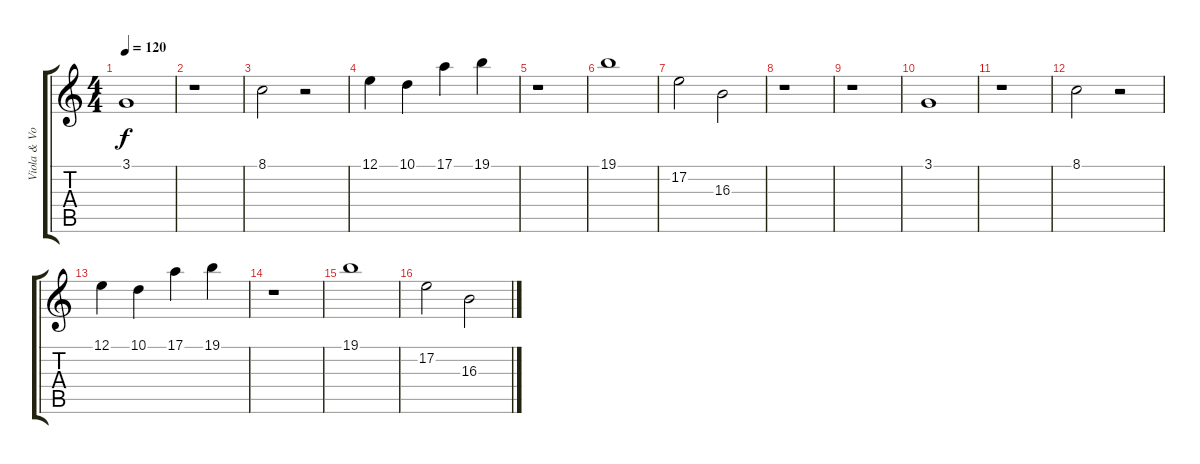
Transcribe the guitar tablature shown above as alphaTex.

\track ("Viola & Voice2" "Viola & Vo") {instrument viola}
\staff {score tabs}
\tuning (E4 B3 G3 D3 A2 E2) {hide}
\ts (4 4)
\tempo 120
\clef g2
\ks c
3.1.1{dy f} |
r.1 |
8.1.2 r.2 |
12.1.4 10.1.4 17.1.4 19.1.4 |
r.1 |
19.1.1 |
17.2.2 16.3.2 |
r.1 |
r.1 |
3.1.1 |
r.1 |
8.1.2 r.2 |
12.1.4 10.1.4 17.1.4 19.1.4 |
r.1 |
19.1.1 |
17.2.2 16.3.2
